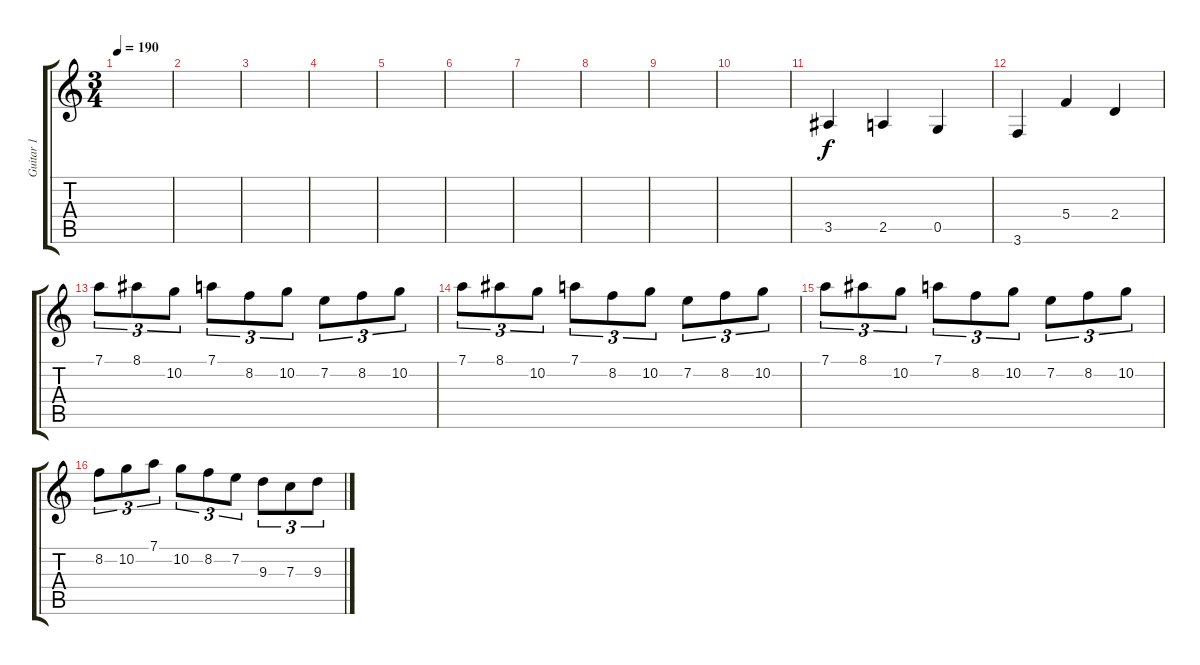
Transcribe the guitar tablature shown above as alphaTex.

\track ("Guitar 1" "Guitar 1") {instrument overdrivenguitar}
\staff {score tabs}
\tuning (D4 A3 F3 C3 G2 D2) {hide}
\ts (3 4)
\tempo 190
\clef g2
\ks c
|
|
|
|
|
|
|
|
|
|
3.5.4 2.5.4 0.5.4 |
3.6.4 5.4.4 2.4.4 |
7.1.8{tu (3 2)} 8.1.8{tu (3 2)} 10.2.8{tu (3 2)} 7.1.8{tu (3 2)} 8.2.8{tu (3 2)} 10.2.8{tu (3 2)} 7.2.8{tu (3 2)} 8.2.8{tu (3 2)} 10.2.8{tu (3 2)} |
7.1.8{tu (3 2)} 8.1.8{tu (3 2)} 10.2.8{tu (3 2)} 7.1.8{tu (3 2)} 8.2.8{tu (3 2)} 10.2.8{tu (3 2)} 7.2.8{tu (3 2)} 8.2.8{tu (3 2)} 10.2.8{tu (3 2)} |
7.1.8{tu (3 2)} 8.1.8{tu (3 2)} 10.2.8{tu (3 2)} 7.1.8{tu (3 2)} 8.2.8{tu (3 2)} 10.2.8{tu (3 2)} 7.2.8{tu (3 2)} 8.2.8{tu (3 2)} 10.2.8{tu (3 2)} |
8.2.8{tu (3 2)} 10.2.8{tu (3 2)} 7.1.8{tu (3 2)} 10.2.8{tu (3 2)} 8.2.8{tu (3 2)} 7.2.8{tu (3 2)} 9.3.8{tu (3 2)} 7.3.8{tu (3 2)} 9.3.8{tu (3 2)}
